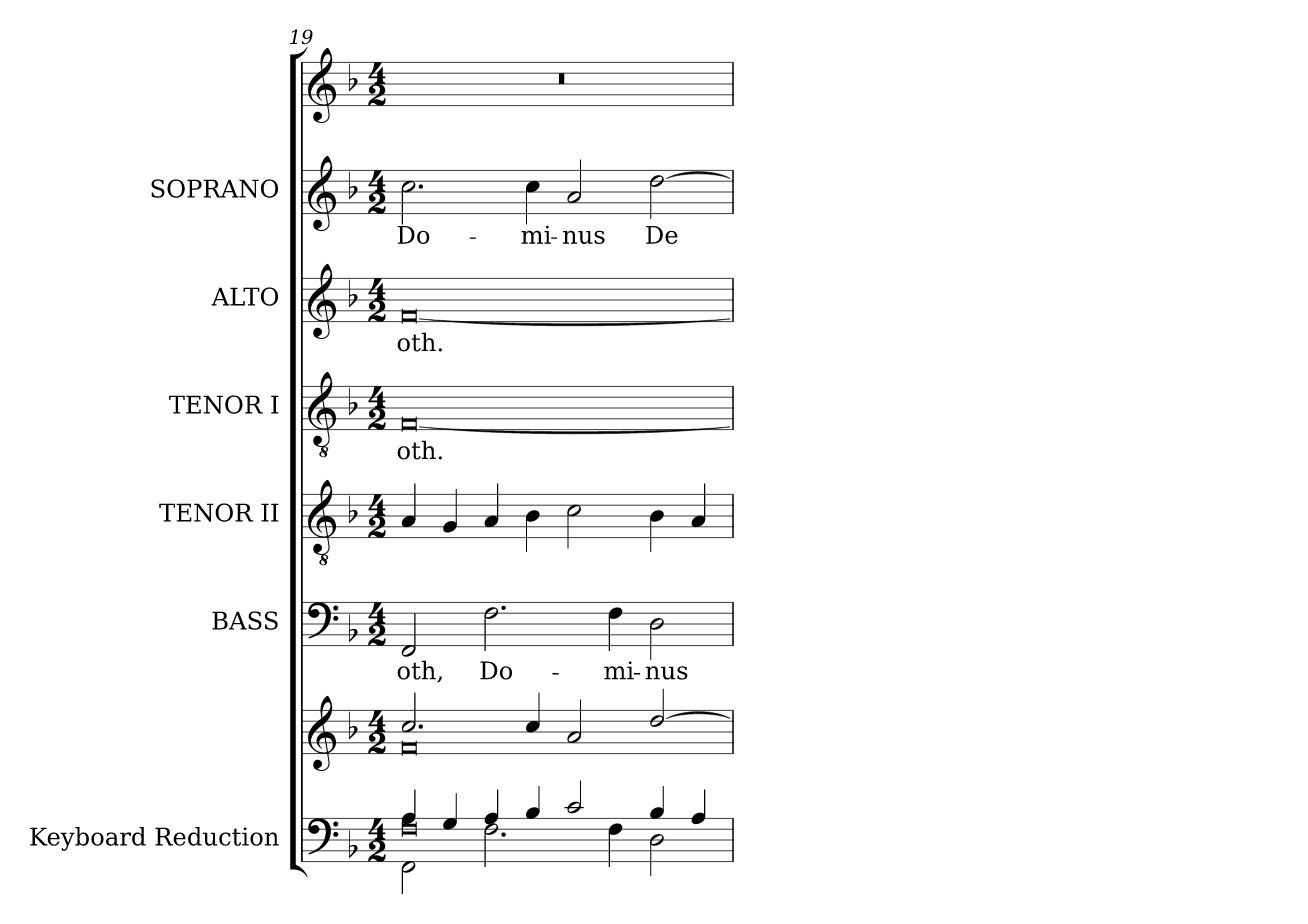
**kern	**kern	**kern	**text	**kern	**kern	**text	**kern	**text	**kern	**text	**kern
*part7	*part7	*part6	*part6	*part5	*part4	*part4	*part3	*part3	*part2	*part2	*part1
*staff8	*staff7	*staff6	*staff6	*staff5	*staff4	*staff4	*staff3	*staff3	*staff2	*staff2	*staff1
*I"Keyboard Reduction	*	*I"BASS	*	*I"TENOR II	*I"TENOR I	*	*I"ALTO	*	*I"SOPRANO	*	*
*I'Reduc.	*	*I'B.	*	*I'T. II	*I'T. I	*	*I'A.	*	*I'S.	*	*
*clefF4	*clefG2	*clefF4	*	*clefGv2	*clefGv2	*	*clefG2	*	*clefG2	*	*clefG2
*	*	*	*	*ITrd7c12	*ITrd7c12	*	*	*	*	*	*
*k[b-]	*k[b-]	*k[b-]	*	*k[b-]	*k[b-]	*	*k[b-]	*	*k[b-]	*	*k[b-]
*F:	*F:	*F:	*	*F:	*F:	*	*F:	*	*F:	*	*F:
*M4/2	*M4/2	*M4/2	*	*M4/2	*M4/2	*	*M4/2	*	*M4/2	*	*M4/2
=19	=19	=19	=19	=19	=19	=19	=19	=19	=19	=19	=19
*^	*^	*	*	*	*	*	*	*	*	*	*
*	*^	*	*	*	*	*	*	*	*	*	*	*	*
!	!	!	!	!	!	!LO:LY:b:color=#000000	!	!	!	!	!	!	!	!
!	!	!	!	!	!	!	!	!	!LO:LY:b:color=#000000	!	!	!	!	!
!	!	!	!	!	!	!	!	!	!	!	!LO:LY:b:color=#000000	!	!	!
!	!	!	!	!	!	!	!	!	!	!	!	!	!LO:LY:b:color=#000000	!LO:N:vis=1
4Ai/	0Fi	2FFi\	2.cci/	0fi	2FFi/	-oth,	4AAi/	[0FFi	-oth.	[0fi	-oth.	2.cci\	Do-	0r
4Gi/	.	.	.	.	.	.	4GGi/	.	.	.	.	.	.	.
!	!	!	!	!	!	!LO:LY:b:color=#000000	!	!	!	!	!	!	!	!
4Ai/	.	2.Fi\	.	.	2.Fi\	Do-	4AAi/	.	.	.	.	.	.	.
!	!	!	!	!	!	!	!	!	!	!	!	!	!LO:LY:b:color=#000000	!
4B-i/	.	.	4cci/	.	.	.	4BB-i\	.	.	.	.	4cci\	-mi-	.
!	!	!	!	!	!	!	!	!	!	!	!	!	!LO:LY:b:color=#000000	!
2ci/	.	.	2ai/	.	.	.	2Ci\	.	.	.	.	2ai/	-nus	.
!	!	!	!	!	!	!LO:LY:b:color=#000000	!	!	!	!	!	!	!	!
.	.	4Fi\	.	.	4Fi\	-mi-	.	.	.	.	.	.	.	.
!	!	!	!	!	!	!LO:LY:b:color=#000000	!	!	!	!	!	!	!	!
!	!	!	!	!	!	!	!	!	!	!	!	!	!LO:LY:b:color=#000000	!
4B-i/	.	2Di\	[2ddi/	.	2Di\	-nus	4BB-i\	.	.	.	.	[2ddi\	De-	.
4Ai/	.	.	.	.	.	.	4AAi/	.	.	.	.	.	.	.
*v	*v	*v	*	*	*	*	*	*	*	*	*	*	*	*
*	*v	*v	*	*	*	*	*	*	*	*	*	*
=	=	=	=	=	=	=	=	=	=	=	=
*-	*-	*-	*-	*-	*-	*-	*-	*-	*-	*-	*-
